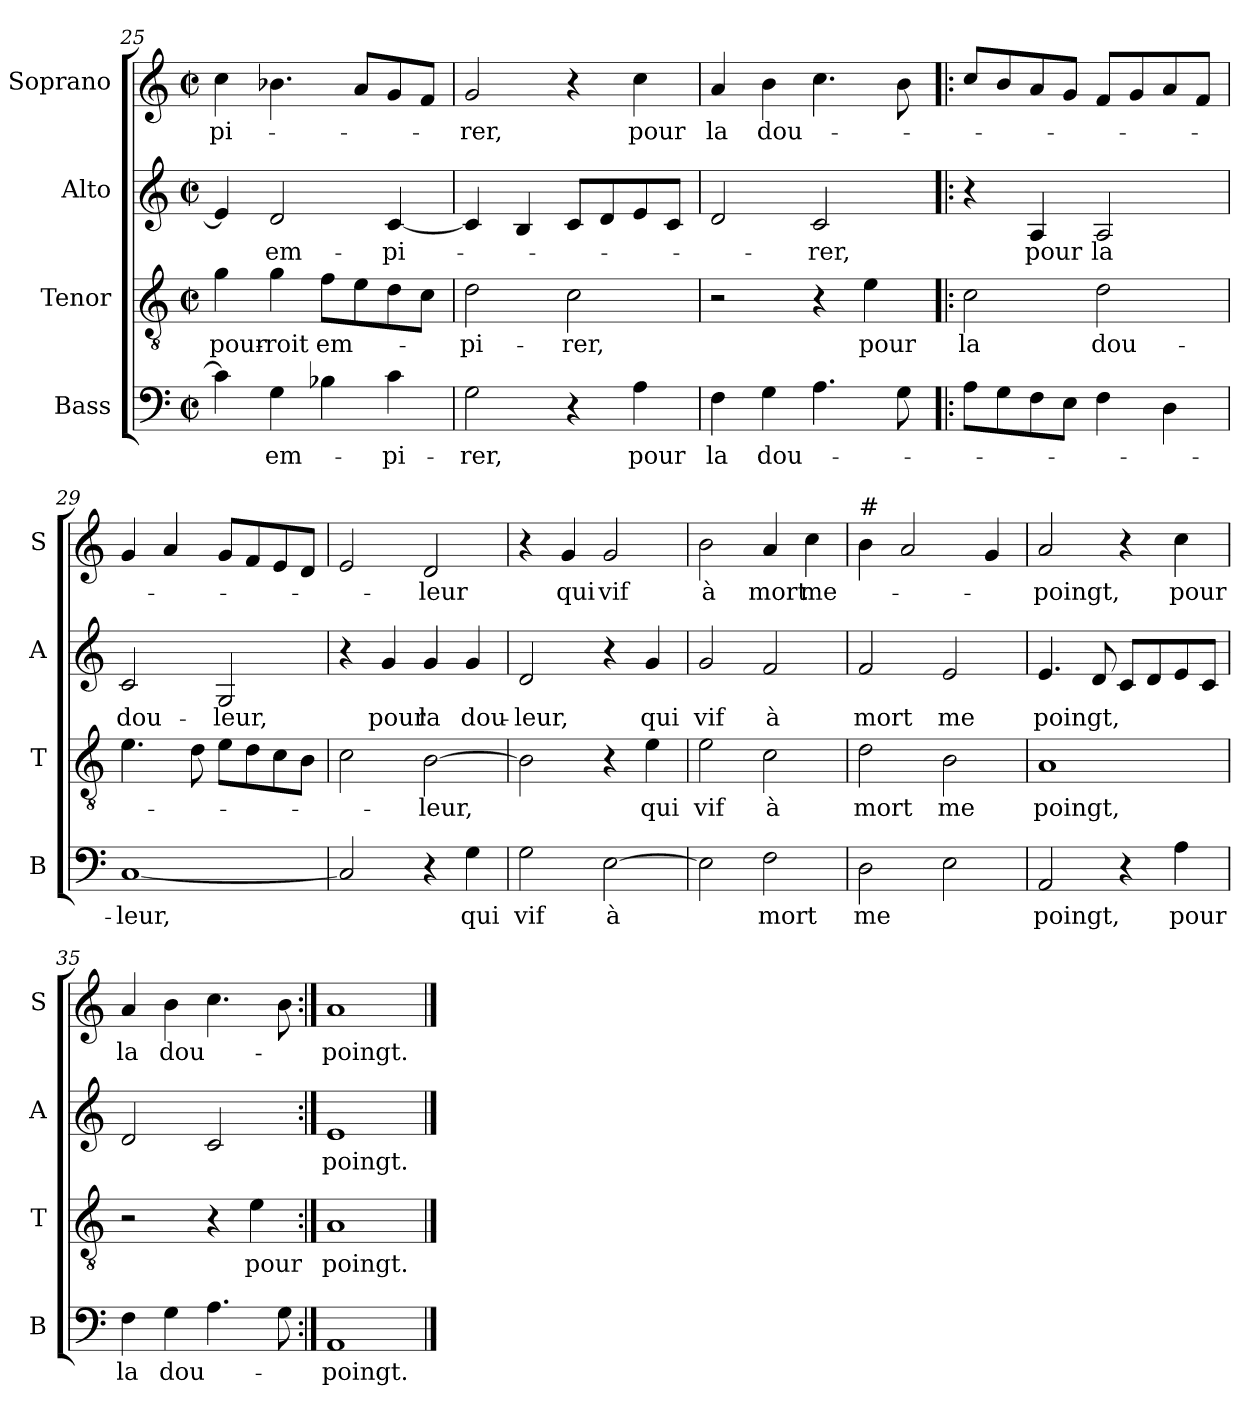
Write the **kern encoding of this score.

**kern	**text	**kern	**text	**kern	**text	**kern	**text
*part4	*part4	*part3	*part3	*part2	*part2	*part1	*part1
*staff4	*staff4	*staff3	*staff3	*staff2	*staff2	*staff1	*staff1
*I"Bass	*	*I"Tenor	*	*I"Alto	*	*I"Soprano	*
*I'B	*	*I'T	*	*I'A	*	*I'S	*
*clefF4	*	*clefGv2	*	*clefG2	*	*clefG2	*
*k[]	*	*k[]	*	*k[]	*	*k[]	*
*C:	*	*C:	*	*C:	*	*C:	*
*M2/2	*	*M2/2	*	*M2/2	*	*M2/2	*
*met(c|)	*	*met(c|)	*	*met(c|)	*	*met(c|)	*
=25	=25	=25	=25	=25	=25	=25	=25
!	!	!	!LO:LY:b	!	!	!	!LO:LY:b
4c\]	.	4g\	pour-	4e/]	.	4cc\	-pi-
!	!LO:LY:b	!	!LO:LY:b	!	!LO:LY:b	!	!
4G\	em-	4g\	-roit	2d/	em-	4.b-X\	.
!	!	!	!LO:LY:b	!	!	!	!
4B-X\	.	8f\L	em-	.	.	.	.
.	.	8e\	.	.	.	8a/L	.
!	!LO:LY:b	!	!	!	!LO:LY:b	!	!
4c\	-pi-	8d\	.	[4c/	-pi-	8g/	.
.	.	8c\J	.	.	.	8f/J	.
!!LO:PB:g=z
=26	=26	=26	=26	=26	=26	=26	=26
!	!LO:LY:b	!	!LO:LY:b	!	!	!	!LO:LY:b
2G\	-rer,	2d\	-pi-	4c/]	.	2g/	-rer,
.	.	.	.	4B/	.	.	.
!	!	!	!LO:LY:b	!	!	!	!
4r	.	2c\	-rer,	8c/L	.	4r	.
.	.	.	.	8d/	.	.	.
!	!LO:LY:b	!	!	!	!	!	!LO:LY:b
4A\	pour	.	.	8e/	.	4cc\	pour
.	.	.	.	8c/J	.	.	.
=27	=27	=27	=27	=27	=27	=27	=27
!	!LO:LY:b	!	!	!	!	!	!LO:LY:b
4F\	la	2r	.	2d/	.	4a/	la
!	!LO:LY:b	!	!	!	!	!	!LO:LY:b
4G\	dou-	.	.	.	.	4b\	dou-
!	!	!	!	!	!LO:LY:b	!	!
4.A\	.	4r	.	2c/	-rer,	4.cc\	.
!	!	!	!LO:LY:b	!	!	!	!
.	.	4e\	pour	.	.	.	.
8G\	.	.	.	.	.	8b\	.
=28!|:	=28!|:	=28!|:	=28!|:	=28!|:	=28!|:	=28!|:	=28!|:
!	!	!	!LO:LY:b	!	!	!	!
8A\L	.	2c\	la	4r	.	8cc/L	.
8G\	.	.	.	.	.	8b/	.
!	!	!	!	!	!LO:LY:b	!	!
8F\	.	.	.	4A/	pour	8a/	.
8E\J	.	.	.	.	.	8g/J	.
!	!	!	!LO:LY:b	!	!LO:LY:b	!	!
4F\	.	2d\	dou-	2A/	la	8f/L	.
.	.	.	.	.	.	8g/	.
4D\	.	.	.	.	.	8a/	.
.	.	.	.	.	.	8f/J	.
=29	=29	=29	=29	=29	=29	=29	=29
!	!LO:LY:b	!	!	!	!LO:LY:b	!	!
[1C	-leur,	4.e\	.	2c/	dou-	4g/	.
.	.	.	.	.	.	4a/	.
.	.	8d\	.	.	.	.	.
!	!	!	!	!	!LO:LY:b	!	!
.	.	8e\L	.	2G/	-leur,	8g/L	.
.	.	8d\	.	.	.	8f/	.
.	.	8c\	.	.	.	8e/	.
.	.	8B\J	.	.	.	8d/J	.
=30	=30	=30	=30	=30	=30	=30	=30
2C/]	.	2c\	.	4r	.	2e/	.
!	!	!	!	!	!LO:LY:b	!	!
.	.	.	.	4g/	pour	.	.
!	!	!	!LO:LY:b	!	!LO:LY:b	!	!LO:LY:b
4r	.	[2B\	-leur,	4g/	la	2d/	-leur
!	!LO:LY:b	!	!	!	!LO:LY:b	!	!
4G\	qui	.	.	4g/	dou-	.	.
!!LO:LB:g=z
=31	=31	=31	=31	=31	=31	=31	=31
!	!LO:LY:b	!	!	!	!LO:LY:b	!	!
2G\	vif	2B\]	.	2d/	-leur,	4r	.
!	!	!	!	!	!	!	!LO:LY:b
.	.	.	.	.	.	4g/	qui
!	!LO:LY:b	!	!	!	!	!	!LO:LY:b
[2E\	à	4r	.	4r	.	2g/	vif
!	!	!	!LO:LY:b	!	!LO:LY:b	!	!
.	.	4e\	qui	4g/	qui	.	.
=32	=32	=32	=32	=32	=32	=32	=32
!	!	!	!LO:LY:b	!	!LO:LY:b	!	!LO:LY:b
2E\]	.	2e\	vif	2g/	vif	2b\	à
!	!LO:LY:b	!	!LO:LY:b	!	!LO:LY:b	!	!LO:LY:b
2F\	mort	2c\	à	2f/	à	4a/	mort
!	!	!	!	!	!	!	!LO:LY:b
.	.	.	.	.	.	4cc\	me-
=33	=33	=33	=33	=33	=33	=33	=33
!	!	!	!	!	!	!LO:TX:a:t=#	!
!	!LO:LY:b	!	!LO:LY:b	!	!LO:LY:b	!	!
2D\	me	2d\	mort	2f/	mort	4b\	.
.	.	.	.	.	.	2a/	.
!	!	!	!LO:LY:b	!	!LO:LY:b	!	!
2E\	.	2B\	me	2e/	me	.	.
.	.	.	.	.	.	4g/	.
=34	=34	=34	=34	=34	=34	=34	=34
!	!LO:LY:b	!	!LO:LY:b	!	!LO:LY:b	!	!LO:LY:b
2AA/	poingt,	1A	poingt,	4.e/	poingt,	2a/	-poingt,
.	.	.	.	8d/	.	.	.
4r	.	.	.	8c/L	.	4r	.
.	.	.	.	8d/	.	.	.
!	!LO:LY:b	!	!	!	!	!	!LO:LY:b
4A\	pour	.	.	8e/	.	4cc\	pour
.	.	.	.	8c/J	.	.	.
=35	=35	=35	=35	=35	=35	=35	=35
!	!LO:LY:b	!	!	!	!	!	!LO:LY:b
4F\	la	2r	.	2d/	.	4a/	la
!	!LO:LY:b	!	!	!	!	!	!LO:LY:b
4G\	dou-	.	.	.	.	4b\	dou-
4.A\	.	4r	.	2c/	.	4.cc\	.
!	!	!	!LO:LY:b	!	!	!	!
.	.	4e\	pour	.	.	.	.
8G\	.	.	.	.	.	8b\	.
=36:|!	=36:|!	=36:|!	=36:|!	=36:|!	=36:|!	=36:|!	=36:|!
!	!LO:LY:b	!	!LO:LY:b	!	!LO:LY:b	!	!LO:LY:b
1AA	-poingt.	1A	poingt.	1e	poingt.	1a	-poingt.
==	==	==	==	==	==	==	==
*-	*-	*-	*-	*-	*-	*-	*-
